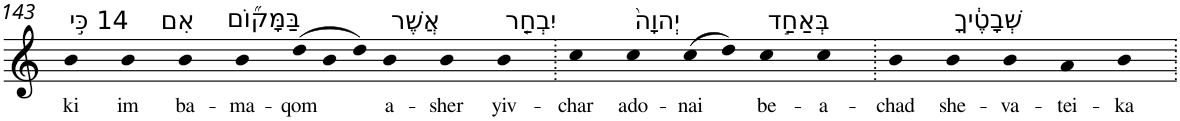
**kern	**text
*part1	*part1
*staff1	*staff1
*I"Piano	*
*I'Pno	*
!!LO:PB:g=z
*clefG2	*
*k[]	*
=143	=143
!LO:TX:a:t=14 כִּ֣י	!
!	!LO:LY:b
4b	ki
!LO:TX:a:t=אִם	!
!	!LO:LY:b
4b	im
!LO:TX:a:t=בַּמָּק֞וֹם	!
!	!LO:LY:b
4b	ba-
!	!LO:LY:b
4b	-ma-
*Xtuplet	*
!	!LO:LY:b
(12dd	-qom
12b	.
12dd)	.
!LO:TX:a:t=אֲשֶׁר	!
!	!LO:LY:b
4b	a-
!	!LO:LY:b
4b	-sher
!LO:TX:a:t=יִבְחַ֤ר	!
!	!LO:LY:b
4b	yiv-
=144.	=144.
!	!LO:LY:b
4cc	-char
!LO:TX:a:t=יְהוָה֙	!
!	!LO:LY:b
4cc	ado-
!	!LO:LY:b
(8cc	-nai
8dd)	.
!LO:TX:a:t=בְּאַחַ֣ד	!
!	!LO:LY:b
4cc	be-
!	!LO:LY:b
4cc	-a-
=145.	=145.
!	!LO:LY:b
4b	-chad
!LO:TX:a:t=שְׁבָטֶ֔יךָ	!
!	!LO:LY:b
4b	she-
!	!LO:LY:b
4b	-va-
!	!LO:LY:b
4a	-tei-
!	!LO:LY:b
4b	-ka
=.	=.
*-	*-
